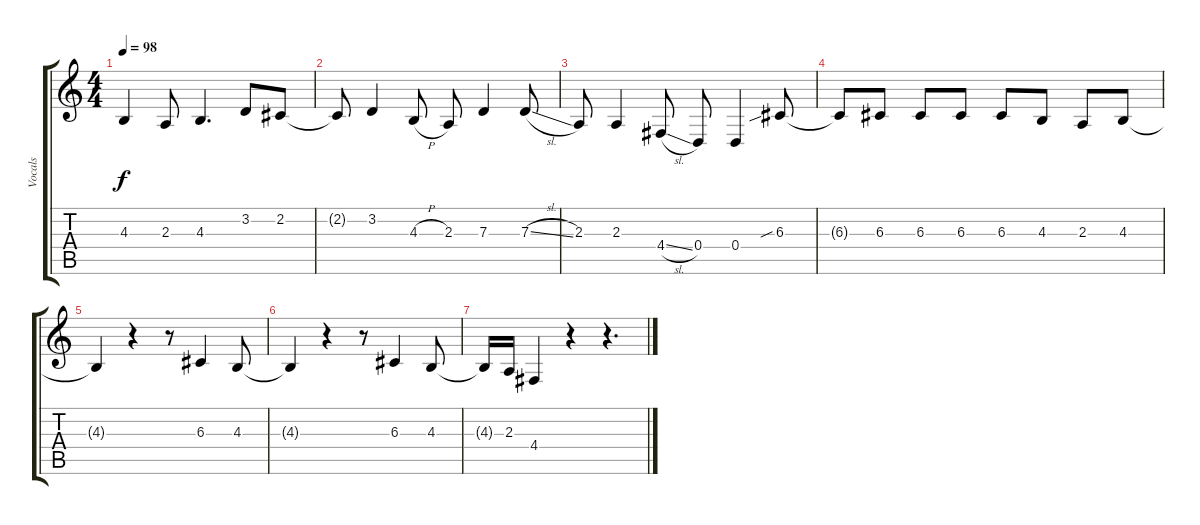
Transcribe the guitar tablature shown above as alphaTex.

\track ("Vocals" "Vocals") {instrument viola}
\staff {score tabs}
\tuning (E4 B3 G3 D3 A2 E2) {hide}
\ts (4 4)
\tempo 98
\clef g2
\ks c
4.3{t}.4{dy f} 2.3.8 4.3.4{d} 3.2.8 2.2.8 |
2.2{t}.8 3.2.4 4.3{h}.8 2.3.8 7.3.4 7.3{sl}.8 |
2.3.8 2.3.4 4.4{sl}.8 0.4.8 0.4.4 6.3{sib}.8 |
6.3{t}.8 6.3.8 6.3.8 6.3.8 6.3.8 4.3.8 2.3.8 4.3.8 |
4.3{t}.4 r.4 r.8 6.3.4 4.3.8 |
4.3{t}.4 r.4 r.8 6.3.4 4.3.8 |
4.3{t}.16 2.3.16 4.4.4 r.4 r.4{d}
